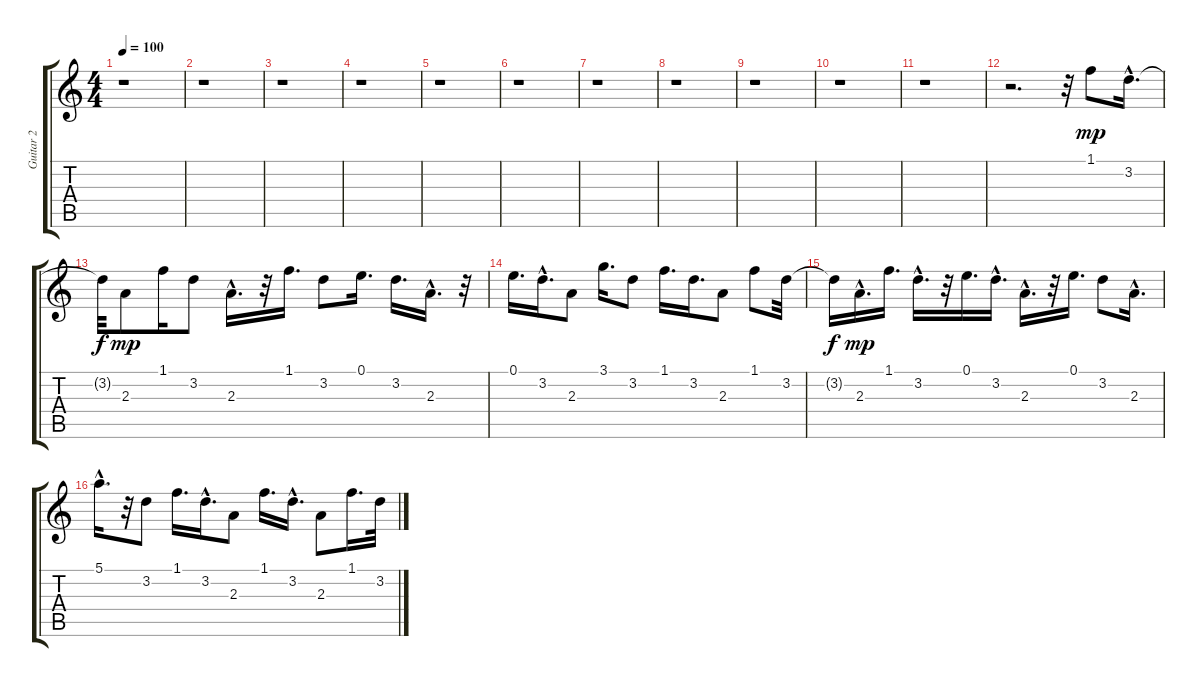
\track ("Guitar 2" "Guitar 2") {instrument acousticguitarnylon}
\staff {score tabs}
\tuning (E4 B3 G3 D3 A2 E2) {hide}
\ts (4 4)
\tempo 100
\clef g2
\ks c
r.1{dy f} |
r.1 |
r.1 |
r.1 |
r.1 |
r.1 |
r.1 |
r.1 |
r.1 |
r.1 |
r.1 |
r.2{d} r.32 1.1.8{dy mp} 3.2{hac}.16{d} |
3.2{t}.32{dy f} 2.3.8{dy mp} 1.1.16 3.2.8 2.3{hac}.16{d} r.32 1.1.16{d} 3.2.8 0.1.16{d} 3.2.16{d} 2.3{hac}.16{d} r.32 |
0.1.16{d} 3.2{hac}.16{d} 2.3.8 3.1.16{d} 3.2.8 1.1.16{d} 3.2.16{d} 2.3.8 1.1.8 3.2.32 |
3.2{t}.16{dy f} 2.3{hac}.16{d dy mp} 1.1.16{d} 3.2{hac}.16{d} r.32 0.1.16{d} 3.2{hac}.16{d} 2.3{hac}.16{d} r.32 0.1.16{d} 3.2.8 2.3{hac}.16{d} |
5.1{hac}.16{d} r.32 3.2.8 1.1.16{d} 3.2{hac}.16{d} 2.3.8 1.1.16{d} 3.2{hac}.16{d} 2.3.8 1.1.16{d} 3.2.32
